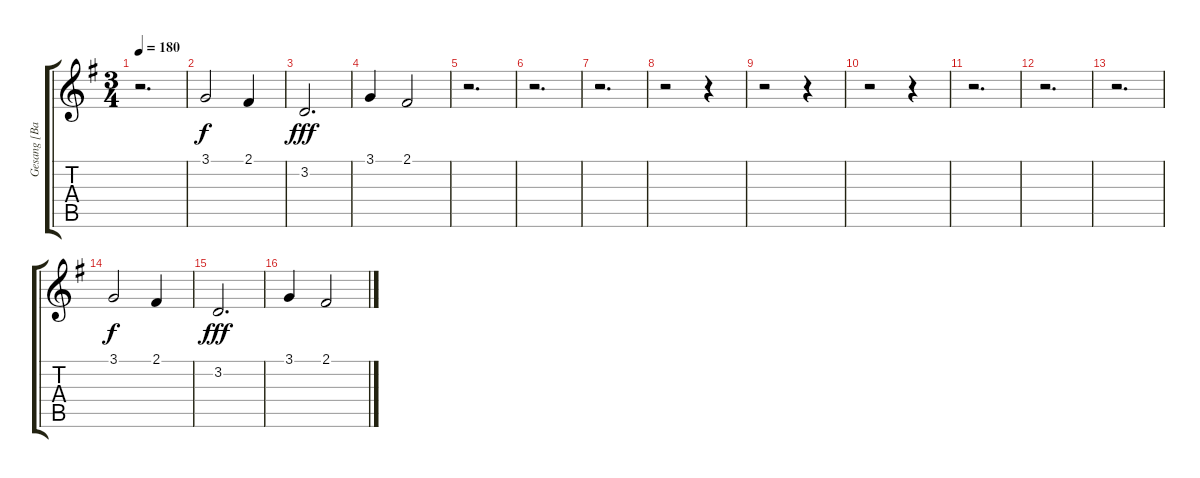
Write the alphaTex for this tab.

\track ("Gesang [Back/Farin]" "Gesang [Ba") {instrument voiceoohs}
\staff {score tabs}
\tuning (E4 B3 G3 D3 A2 E2) {hide}
\ts (3 4)
\tempo 180
\clef g2
\ks eminor
r.2{d dy fff} |
3.1.2{dy f} 2.1.4 |
3.2.2{d dy fff} |
3.1.4 2.1.2 |
r.2{d} |
r.2{d} |
r.2{d} |
r.2 r.4 |
r.2 r.4 |
r.2 r.4 |
r.2{d} |
r.2{d} |
r.2{d} |
3.1.2{dy f} 2.1.4 |
3.2.2{d dy fff} |
3.1.4 2.1.2
